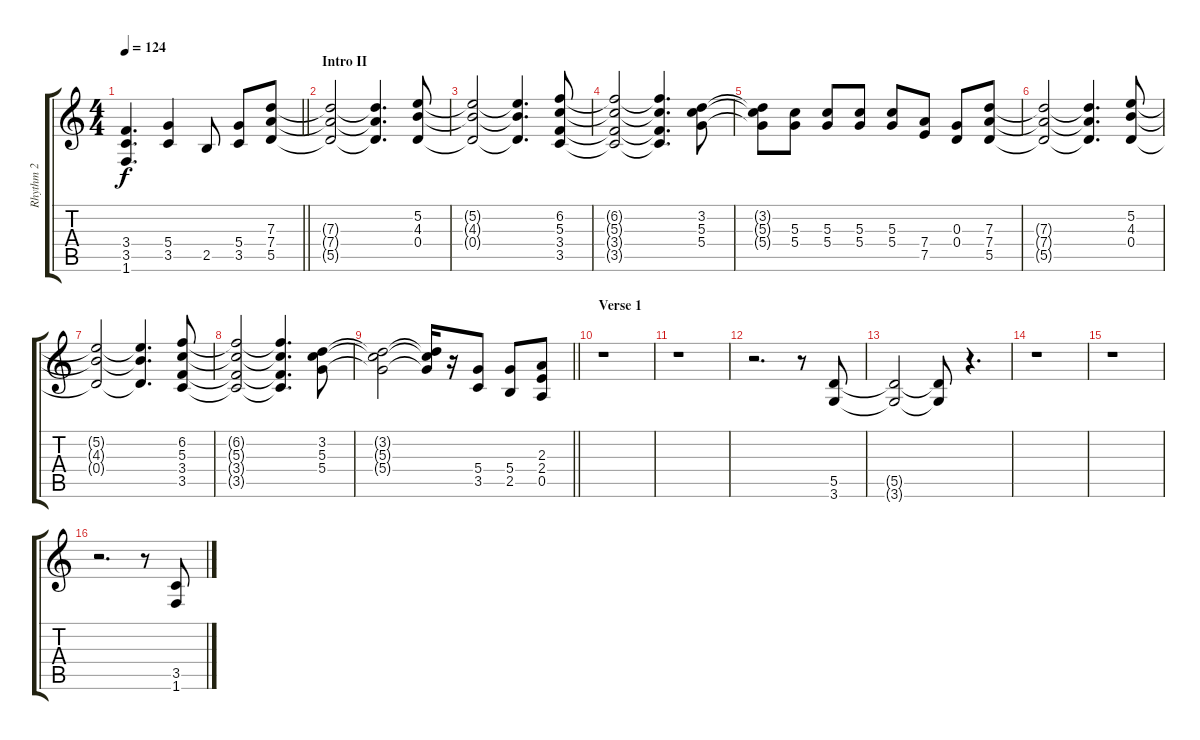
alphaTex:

\track ("Rhythm 2" "Rhythm 2") {instrument distortionguitar}
\staff {score tabs}
\tuning (E4 B3 G3 D3 A2 E2) {hide}
\ts (4 4)
\tempo 124
\clef g2
\barLineRight lightlight
\ks c
(3.4{t} 3.5{t} 1.6{t}).4{d dy f} (5.4 3.5).4 2.5.8 (5.4 3.5).8 (7.3 7.4 5.5).8 |
\section ("" "Intro II")
(7.3{t} 7.4{t} 5.5{t}).2 (7.3{t} 7.4{t} 5.5{t}).4{d} (5.2 4.3 0.4).8 |
(5.2{t} 4.3{t} 0.4{t}).2 (5.2{t} 4.3{t} 0.4{t}).4{d} (6.2 5.3 3.4 3.5).8 |
(6.2{t} 5.3{t} 3.4{t} 3.5{t}).2 (6.2{t} 5.3{t} 3.4{t} 3.5{t}).4{d} (3.2 5.3 5.4).8 |
(3.2{t} 5.3{t} 5.4{t}).8 (5.3 5.4).8 (5.3 5.4).8 (5.3 5.4).8 (5.3 5.4).8 (7.4 7.5).8 (0.3 0.4).8 (7.3 7.4 5.5).8 |
(7.3{t} 7.4{t} 5.5{t}).2 (7.3{t} 7.4{t} 5.5{t}).4{d} (5.2 4.3 0.4).8 |
(5.2{t} 4.3{t} 0.4{t}).2 (5.2{t} 4.3{t} 0.4{t}).4{d} (6.2 5.3 3.4 3.5).8 |
(6.2{t} 5.3{t} 3.4{t} 3.5{t}).2 (6.2{t} 5.3{t} 3.4{t} 3.5{t}).4{d} (3.2 5.3 5.4).8 |
\barLineRight lightlight
(3.2{t} 5.3{t} 5.4{t}).2 (3.2{t} 5.3{t} 5.4{t}).16 r.16 (5.4 3.5).8 (5.4 2.5).8 (2.3 2.4 0.5).8 |
\section ("" "Verse 1")
r.1 |
r.1 |
r.2{d} r.8 (5.5 3.6).8 |
(5.5{t} 3.6{t}).2 (5.5{t} 3.6{t}).8 r.4{d} |
r.1 |
r.1 |
r.2{d} r.8 (3.5 1.6).8
